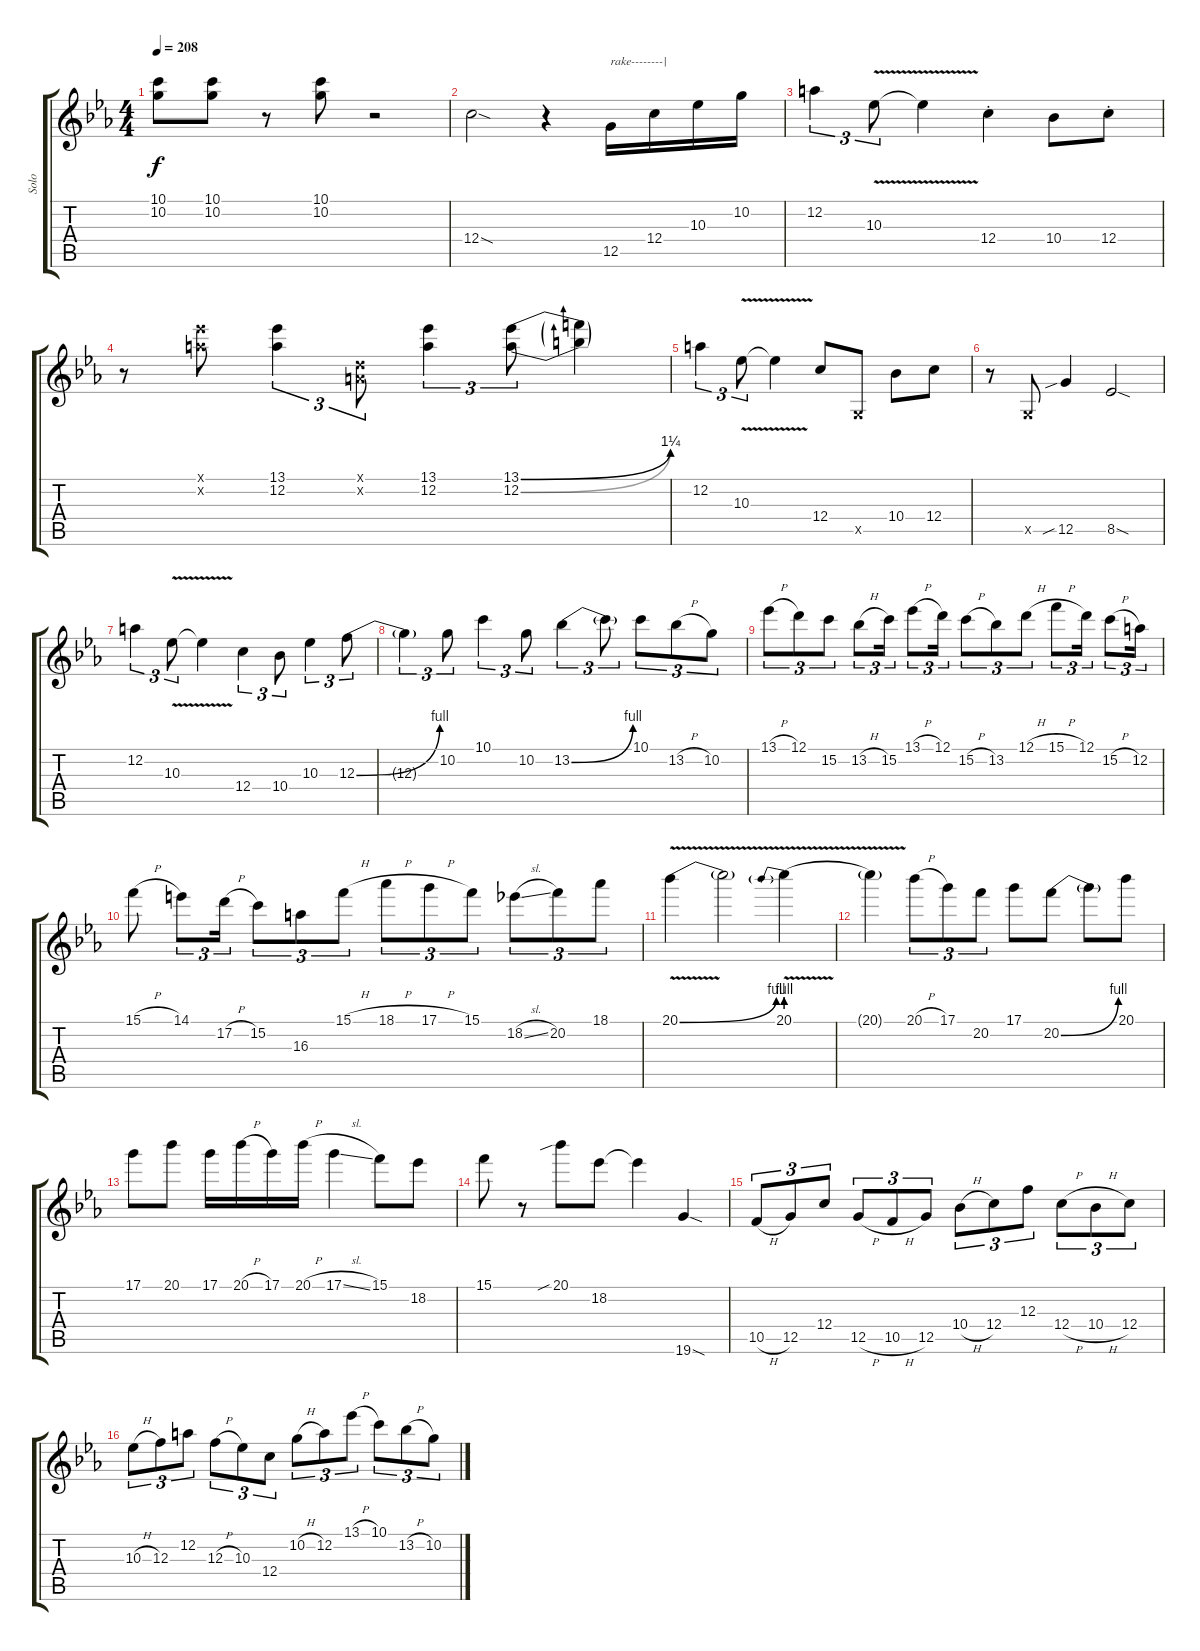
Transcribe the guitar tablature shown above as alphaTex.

\track ("Solo" "Solo") {instrument distortionguitar}
\staff {score tabs}
\tuning (D4 A3 F3 C3 G2 C2) {hide}
\ts (4 4)
\tempo 208
\clef g2
\ks cminor
(10.1 10.2).8{dy f} (10.1 10.2).8 r.8 (10.1 10.2).8 r.2 |
12.4{sod}.2 r.4 12.5.16{txt "rake--------|"} 12.4.16 10.3.16 10.2.16 |
12.2.4{tu (3 2)} 10.3{v}.8{tu (3 2)} 10.3{t}.4 12.4{st}.4 10.4.8 12.4{st}.8 |
r.8 (13.1{x} 12.2{x}).8 (13.1 12.2).4{tu (3 2)} (0.1{x} 0.2{x}).8{tu (3 2)} (13.1 12.2).4{tu (3 2)} (13.1{be (bend 0 0 60 5)} 12.2{be (bend 0 0 60 5)}).8{tu (3 2)} (13.1{t} 12.2{t}).4 |
12.2.4{tu (3 2)} 10.3{v}.8{tu (3 2)} 10.3{t}.4 12.4.8 0.5{x}.8 10.4.8 12.4.8 |
r.8 0.5{x}.8 12.5{sib}.4 8.5{sod}.2 |
12.2.4{tu (3 2)} 10.3{v}.8{tu (3 2)} 10.3{t}.4 12.4.4{tu (3 2)} 10.4.8{tu (3 2)} 10.3.4{tu (3 2)} 12.3{be (bend 0 0 60 4)}.8{tu (3 2)} |
12.3{t}.4{tu (3 2)} 10.2.8{tu (3 2)} 10.1.4{tu (3 2)} 10.2.8{tu (3 2)} 13.2{be (bend 0 0 60 4)}.4{tu (3 2)} 13.2{t}.8{tu (3 2)} 10.1.8{tu (3 2)} 13.2{h}.8{tu (3 2)} 10.2.8{tu (3 2)} |
13.1{h}.8{tu (3 2)} 12.1.8{tu (3 2)} 15.2.8{tu (3 2)} 13.2{h}.8{tu (3 2)} 15.2.16{tu (3 2)} 13.1{h}.8{tu (3 2)} 12.1.16{tu (3 2)} 15.2{h}.8{tu (3 2)} 13.2.8{tu (3 2)} 12.1{h}.8{tu (3 2)} 15.1{h}.8{tu (3 2)} 12.1.16{tu (3 2)} 15.2{h}.8{tu (3 2)} 12.2.16{tu (3 2)} |
15.1{h}.8 14.1.8{tu (3 2)} 17.2{h}.16{tu (3 2)} 15.2.8{tu (3 2)} 16.3.8{tu (3 2)} 15.1{h}.8{tu (3 2)} 18.1{h}.8{tu (3 2)} 17.1{h}.8{tu (3 2)} 15.1.8{tu (3 2)} 18.2{sl}.8{tu (3 2)} 20.2.8{tu (3 2)} 18.1.8{tu (3 2)} |
20.1{be (bend 0 0 60 4) v}.4 20.1{t}.2 20.1{be (prebend 0 4 60 4) v}.4 |
20.1{t}.4 20.1{h}.8{tu (3 2)} 17.1.8{tu (3 2)} 20.2.8{tu (3 2)} 17.1.8 20.2{be (bend 0 0 60 4)}.8 20.2{t}.8 20.1.8 |
17.1.8 20.1.8 17.1.16 20.1{h}.16 17.1.16 20.1{h}.16 17.1{sl}.4 15.1.8 18.2.8 |
15.1.8 r.8 20.1{sib}.8 18.2.8 18.2{t}.4 19.6{sod}.4 |
10.5{h}.8{tu (3 2)} 12.5.8{tu (3 2)} 12.4.8{tu (3 2)} 12.5{h}.8{tu (3 2)} 10.5{h}.8{tu (3 2)} 12.5.8{tu (3 2)} 10.4{h}.8{tu (3 2)} 12.4.8{tu (3 2)} 12.3.8{tu (3 2)} 12.4{h}.8{tu (3 2)} 10.4{h}.8{tu (3 2)} 12.4.8{tu (3 2)} |
10.3{h}.8{tu (3 2)} 12.3.8{tu (3 2)} 12.2.8{tu (3 2)} 12.3{h}.8{tu (3 2)} 10.3.8{tu (3 2)} 12.4.8{tu (3 2)} 10.2{h}.8{tu (3 2)} 12.2.8{tu (3 2)} 13.1{h}.8{tu (3 2)} 10.1.8{tu (3 2)} 13.2{h}.8{tu (3 2)} 10.2.8{tu (3 2)}
